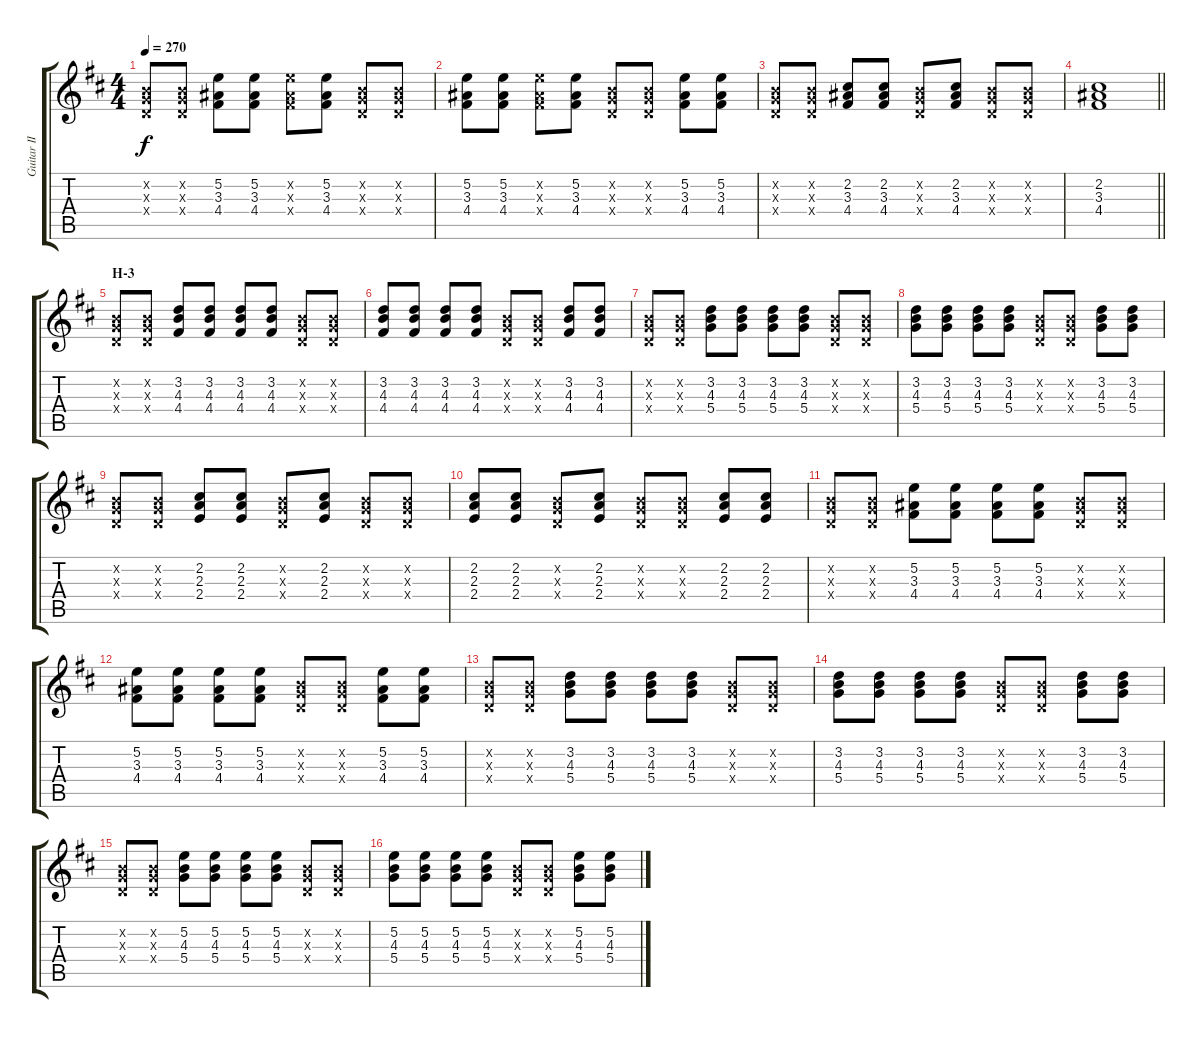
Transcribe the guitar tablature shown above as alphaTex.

\track ("Guitar II" "Guitar II") {instrument overdrivenguitar}
\staff {score tabs}
\tuning (E4 B3 G3 D3 A2 E2) {hide}
\ts (4 4)
\tempo 270
\clef g2
\ks d
(0.2{x} 0.3{x} 0.4{x}).8{dy f} (0.2{x} 0.3{x} 0.4{x}).8 (5.2 3.3 4.4).8 (5.2 3.3 4.4).8 (5.2{x} 3.3{x} 4.4{x}).8 (5.2 3.3 4.4).8 (0.2{x} 0.3{x} 0.4{x}).8 (0.2{x} 0.3{x} 0.4{x}).8 |
(5.2 3.3 4.4).8 (5.2 3.3 4.4).8 (5.2{x} 3.3{x} 4.4{x}).8 (5.2 3.3 4.4).8 (0.2{x} 0.3{x} 0.4{x}).8 (0.2{x} 0.3{x} 0.4{x}).8 (5.2 3.3 4.4).8 (5.2 3.3 4.4).8 |
(0.2{x} 0.3{x} 0.4{x}).8 (0.2{x} 0.3{x} 0.4{x}).8 (2.2 3.3 4.4).8 (2.2 3.3 4.4).8 (0.2{x} 0.3{x} 0.4{x}).8 (2.2 3.3 4.4).8 (0.2{x} 0.3{x} 0.4{x}).8 (0.2{x} 0.3{x} 0.4{x}).8 |
\barLineRight lightlight
(2.2 3.3 4.4).1 |
\section ("" "H-3")
(0.2{x} 0.3{x} 0.4{x}).8 (0.2{x} 0.3{x} 0.4{x}).8 (3.2 4.3 4.4).8 (3.2 4.3 4.4).8 (3.2 4.3 4.4).8 (3.2 4.3 4.4).8 (0.2{x} 0.3{x} 0.4{x}).8 (0.2{x} 0.3{x} 0.4{x}).8 |
(3.2 4.3 4.4).8 (3.2 4.3 4.4).8 (3.2 4.3 4.4).8 (3.2 4.3 4.4).8 (0.2{x} 0.3{x} 0.4{x}).8 (0.2{x} 0.3{x} 0.4{x}).8 (3.2 4.3 4.4).8 (3.2 4.3 4.4).8 |
(0.2{x} 0.3{x} 0.4{x}).8 (0.2{x} 0.3{x} 0.4{x}).8 (3.2 4.3 5.4).8 (3.2 4.3 5.4).8 (3.2 4.3 5.4).8 (3.2 4.3 5.4).8 (0.2{x} 0.3{x} 0.4{x}).8 (0.2{x} 0.3{x} 0.4{x}).8 |
(3.2 4.3 5.4).8 (3.2 4.3 5.4).8 (3.2 4.3 5.4).8 (3.2 4.3 5.4).8 (0.2{x} 0.3{x} 0.4{x}).8 (0.2{x} 0.3{x} 0.4{x}).8 (3.2 4.3 5.4).8 (3.2 4.3 5.4).8 |
(0.2{x} 0.3{x} 0.4{x}).8 (0.2{x} 0.3{x} 0.4{x}).8 (2.2 2.3 2.4).8 (2.2 2.3 2.4).8 (0.2{x} 0.3{x} 0.4{x}).8 (2.2 2.3 2.4).8 (0.2{x} 0.3{x} 0.4{x}).8 (0.2{x} 0.3{x} 0.4{x}).8 |
(2.2 2.3 2.4).8 (2.2 2.3 2.4).8 (0.2{x} 0.3{x} 0.4{x}).8 (2.2 2.3 2.4).8 (0.2{x} 0.3{x} 0.4{x}).8 (0.2{x} 0.3{x} 0.4{x}).8 (2.2 2.3 2.4).8 (2.2 2.3 2.4).8 |
(0.2{x} 0.3{x} 0.4{x}).8 (0.2{x} 0.3{x} 0.4{x}).8 (5.2 3.3 4.4).8 (5.2 3.3 4.4).8 (5.2 3.3 4.4).8 (5.2 3.3 4.4).8 (0.2{x} 0.3{x} 0.4{x}).8 (0.2{x} 0.3{x} 0.4{x}).8 |
(5.2 3.3 4.4).8 (5.2 3.3 4.4).8 (5.2 3.3 4.4).8 (5.2 3.3 4.4).8 (0.2{x} 0.3{x} 0.4{x}).8 (0.2{x} 0.3{x} 0.4{x}).8 (5.2 3.3 4.4).8 (5.2 3.3 4.4).8 |
(0.2{x} 0.3{x} 0.4{x}).8 (0.2{x} 0.3{x} 0.4{x}).8 (3.2 4.3 5.4).8 (3.2 4.3 5.4).8 (3.2 4.3 5.4).8 (3.2 4.3 5.4).8 (0.2{x} 0.3{x} 0.4{x}).8 (0.2{x} 0.3{x} 0.4{x}).8 |
(3.2 4.3 5.4).8 (3.2 4.3 5.4).8 (3.2 4.3 5.4).8 (3.2 4.3 5.4).8 (0.2{x} 0.3{x} 0.4{x}).8 (0.2{x} 0.3{x} 0.4{x}).8 (3.2 4.3 5.4).8 (3.2 4.3 5.4).8 |
(0.2{x} 0.3{x} 0.4{x}).8 (0.2{x} 0.3{x} 0.4{x}).8 (5.2 4.3 5.4).8 (5.2 4.3 5.4).8 (5.2 4.3 5.4).8 (5.2 4.3 5.4).8 (0.2{x} 0.3{x} 0.4{x}).8 (0.2{x} 0.3{x} 0.4{x}).8 |
(5.2 4.3 5.4).8 (5.2 4.3 5.4).8 (5.2 4.3 5.4).8 (5.2 4.3 5.4).8 (0.2{x} 0.3{x} 0.4{x}).8 (0.2{x} 0.3{x} 0.4{x}).8 (5.2 4.3 5.4).8 (5.2 4.3 5.4).8
